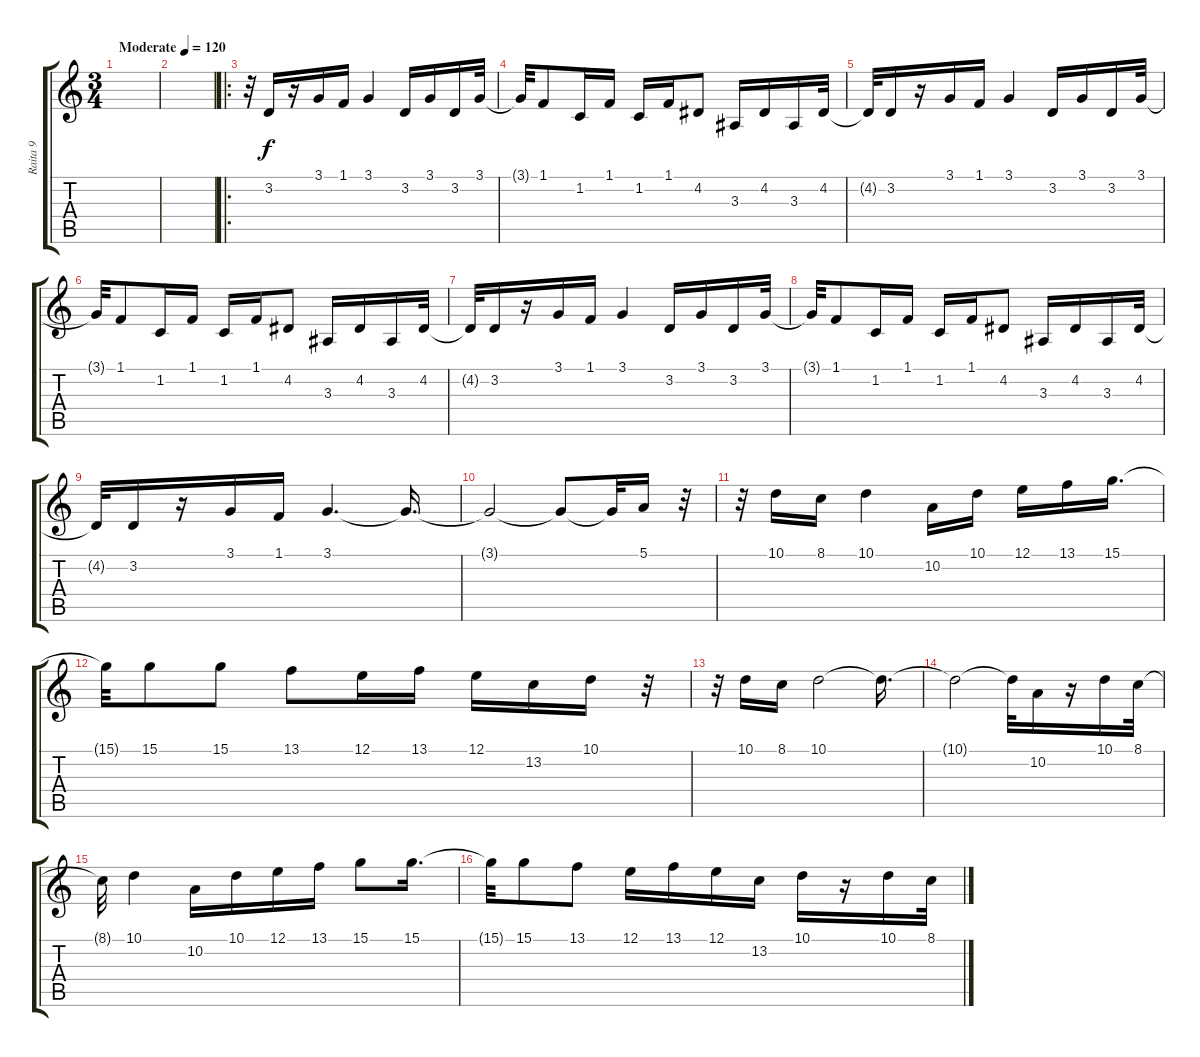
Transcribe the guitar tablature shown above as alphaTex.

\track ("Raita 9" "Raita 9") {instrument lead2sawtooth}
\staff {score tabs}
\tuning (E4 B3 G3 D3 A2 E2) {hide}
\ts (3 4)
\tempo (120 "Moderate")
\clef g2
\ks c
|
|
\ro
r.32 3.2.16 r.16 3.1.16 1.1.16 3.1.4 3.2.16 3.1.16 3.2.16 3.1.32 |
3.1{t}.32 1.1.8 1.2.16 1.1.16 1.2.16 1.1.16 4.2.8 3.3.16 4.2.16 3.3.16 4.2.32 |
4.2{t}.32 3.2.16 r.16 3.1.16 1.1.16 3.1.4 3.2.16 3.1.16 3.2.16 3.1.32 |
3.1{t}.32 1.1.8 1.2.16 1.1.16 1.2.16 1.1.16 4.2.8 3.3.16 4.2.16 3.3.16 4.2.32 |
4.2{t}.32 3.2.16 r.16 3.1.16 1.1.16 3.1.4 3.2.16 3.1.16 3.2.16 3.1.32 |
3.1{t}.32 1.1.8 1.2.16 1.1.16 1.2.16 1.1.16 4.2.8 3.3.16 4.2.16 3.3.16 4.2.32 |
4.2{t}.32 3.2.16 r.16 3.1.16 1.1.16 3.1.4{d} 3.1{t}.16{d} |
3.1{t}.2 3.1{t}.8 3.1{t}.32 5.1.16 r.32 |
r.32 10.1.16 8.1.16 10.1.4 10.2.16 10.1.16 12.1.16 13.1.16 15.1.16{d} |
15.1{t}.32 15.1.8 15.1.8 13.1.8 12.1.16 13.1.16 12.1.16 13.2.16 10.1.16 r.32 |
r.32 10.1.16 8.1.16 10.1.2 10.1{t}.16{d} |
10.1{t}.2 10.1{t}.32 10.2.16 r.16 10.1.16 8.1.32 |
8.1{t}.32 10.1.4 10.2.16 10.1.16 12.1.16 13.1.16 15.1.8 15.1.16{d} |
15.1{t}.32 15.1.8 13.1.8 12.1.16 13.1.16 12.1.16 13.2.16 10.1.16 r.16 10.1.16 8.1.32
